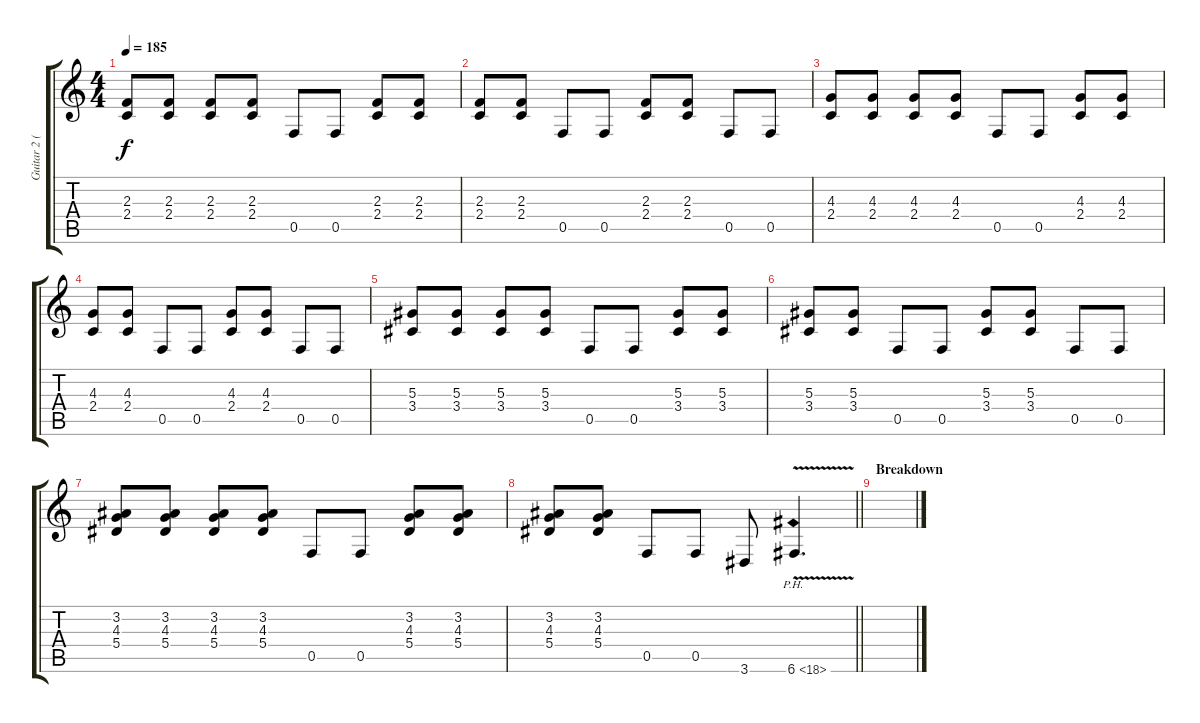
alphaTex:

\track ("Guitar 2 (Lead)" "Guitar 2 (") {instrument distortionguitar}
\staff {score tabs}
\tuning (C4 G3 Eb3 Bb2 F2 C2) {hide}
\ts (4 4)
\tempo 185
\clef g2
\ks c
(2.3 2.4).8{dy f} (2.3 2.4).8 (2.3 2.4).8 (2.3 2.4).8 0.5.8 0.5.8 (2.3 2.4).8 (2.3 2.4).8 |
(2.3 2.4).8 (2.3 2.4).8 0.5.8 0.5.8 (2.3 2.4).8 (2.3 2.4).8 0.5.8 0.5.8 |
(4.3 2.4).8 (4.3 2.4).8 (4.3 2.4).8 (4.3 2.4).8 0.5.8 0.5.8 (4.3 2.4).8 (4.3 2.4).8 |
(4.3 2.4).8 (4.3 2.4).8 0.5.8 0.5.8 (4.3 2.4).8 (4.3 2.4).8 0.5.8 0.5.8 |
(5.3 3.4).8 (5.3 3.4).8 (5.3 3.4).8 (5.3 3.4).8 0.5.8 0.5.8 (5.3 3.4).8 (5.3 3.4).8 |
(5.3 3.4).8 (5.3 3.4).8 0.5.8 0.5.8 (5.3 3.4).8 (5.3 3.4).8 0.5.8 0.5.8 |
(3.2 4.3 5.4).8 (3.2 4.3 5.4).8 (3.2 4.3 5.4).8 (3.2 4.3 5.4).8 0.5.8 0.5.8 (3.2 4.3 5.4).8 (3.2 4.3 5.4).8 |
\barLineRight lightlight
(3.2 4.3 5.4).8 (3.2 4.3 5.4).8 0.5.8 0.5.8 3.6.8 6.6{ph 12 v}.4{d} |
\section ("" "Breakdown")
